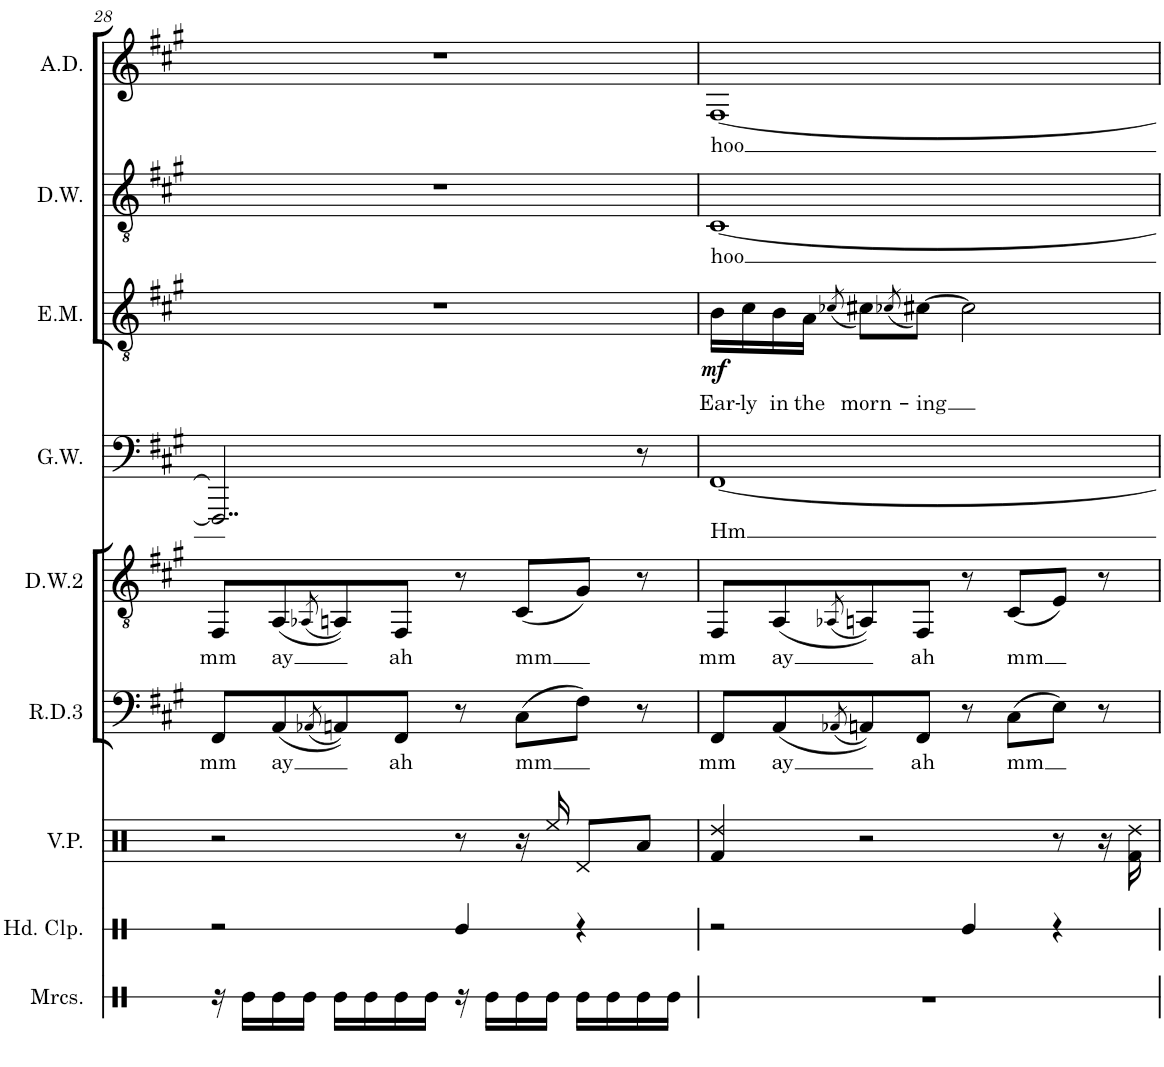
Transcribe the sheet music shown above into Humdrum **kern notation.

**kern	**text	**kern	**text	**kern	**text	**kern	**text	**dynam	**kern	**text	**kern	**text
*part6	*part6	*part5	*part5	*part4	*part4	*part3	*part3	*part3	*part2	*part2	*part1	*part1
*staff6	*staff6	*staff5	*staff5	*staff4	*staff4	*staff3	*staff3	*staff3	*staff2	*staff2	*staff1	*staff1
*I"Rocky DeMayo 3	*	*I"Daniel Wood 2	*	*I"Gary Warren	*	*I"Elijah Morman	*	*	*I"Daniel Wood	*	*I"Ayana Diaz	*
*I'R.D.3	*	*I'D.W.2	*	*I'G.W.	*	*I'E.M.	*	*	*I'D.W.	*	*I'A.D.	*
!!LO:PB:g=z
*clefF4	*	*clefGv2	*	*clefF4	*	*clefGv2	*	*	*clefGv2	*	*clefG2	*
*k[f#c#g#]	*	*k[f#c#g#]	*	*k[f#c#g#]	*	*k[f#c#g#]	*	*	*k[f#c#g#]	*	*k[f#c#g#]	*
*M4/4	*	*M4/4	*	*M4/4	*	*M4/4	*	*	*M4/4	*	*M4/4	*
=28	=28	=28	=28	=28	=28	=28	=28	=28	=28	=28	=28	=28
!	!LO:LY:b	!	!LO:LY:b	!	!	!	!	!	!	!	!	!
8FF#/L	mm	8FF#/L	mm	2..FFF#/] 2..FF#/]	.	1r	.	.	1r	.	1r	.
!	!LO:LY:b	!	!LO:LY:b	!	!	!	!	!	!	!	!	!
(8AA/	ay	(8AA/	ay	.	.	.	.	.	.	.	.	.
(8qAA-X/	.	(8qAA-X/	.	.	.	.	.	.	.	.	.	.
8AAn/))	.	8AAn/))	.	.	.	.	.	.	.	.	.	.
!	!LO:LY:b	!	!LO:LY:b	!	!	!	!	!	!	!	!	!
8FF#/J	ah	8FF#/J	ah	.	.	.	.	.	.	.	.	.
8r	.	8r	.	.	.	.	.	.	.	.	.	.
!	!LO:LY:b	!	!LO:LY:b	!	!	!	!	!	!	!	!	!
(8C#\L	mm	(8C#/L	mm	.	.	.	.	.	.	.	.	.
8F#\J)	.	8G#/J)	.	.	.	.	.	.	.	.	.	.
8r	.	8r	.	8r	.	.	.	.	.	.	.	.
=29	=29	=29	=29	=29	=29	=29	=29	=29	=29	=29	=29	=29
!	!LO:LY:b	!	!LO:LY:b	!	!LO:LY:b	!	!LO:LY:b	!LO:DY:b	!	!LO:LY:b	!	!LO:LY:b
8FF#/L	mm	8FF#/L	mm	[1FF#	Hm	16B\LL	Ear-	mf	[1C#	hoo	[1F#	hoo
!	!	!	!	!	!	!	!LO:LY:b	!	!	!	!	!
.	.	.	.	.	.	16c#\	-ly	.	.	.	.	.
!	!LO:LY:b	!	!LO:LY:b	!	!	!	!LO:LY:b	!	!	!	!	!
(8AA/	ay	(8AA/	ay	.	.	16B\	in	.	.	.	.	.
!	!	!	!	!	!	!	!LO:LY:b	!	!	!	!	!
.	.	.	.	.	.	16A\JJ	the	.	.	.	.	.
(8qAA-X/	.	(8qAA-X/	.	.	.	(8qc-X/	.	.	.	.	.	.
!	!	!	!	!	!	!	!LO:LY:b	!	!	!	!	!
8AAn/))	.	8AAn/))	.	.	.	8c#X\L)	morn-	.	.	.	.	.
.	.	.	.	.	.	(8qc-X/	.	.	.	.	.	.
!	!LO:LY:b	!	!LO:LY:b	!	!	!	!LO:LY:b	!	!	!	!	!
8FF#/J	ah	8FF#/J	ah	.	.	[8c#X\J)	-ing	.	.	.	.	.
8r	.	8r	.	.	.	2c#\]	.	.	.	.	.	.
!	!LO:LY:b	!	!LO:LY:b	!	!	!	!	!	!	!	!	!
(8C#\L	mm	(8C#/L	mm	.	.	.	.	.	.	.	.	.
8E\J)	.	8E/J)	.	.	.	.	.	.	.	.	.	.
8r	.	8r	.	.	.	.	.	.	.	.	.	.
=	=	=	=	=	=	=	=	=	=	=	=	=
*-	*-	*-	*-	*-	*-	*-	*-	*-	*-	*-	*-	*-
